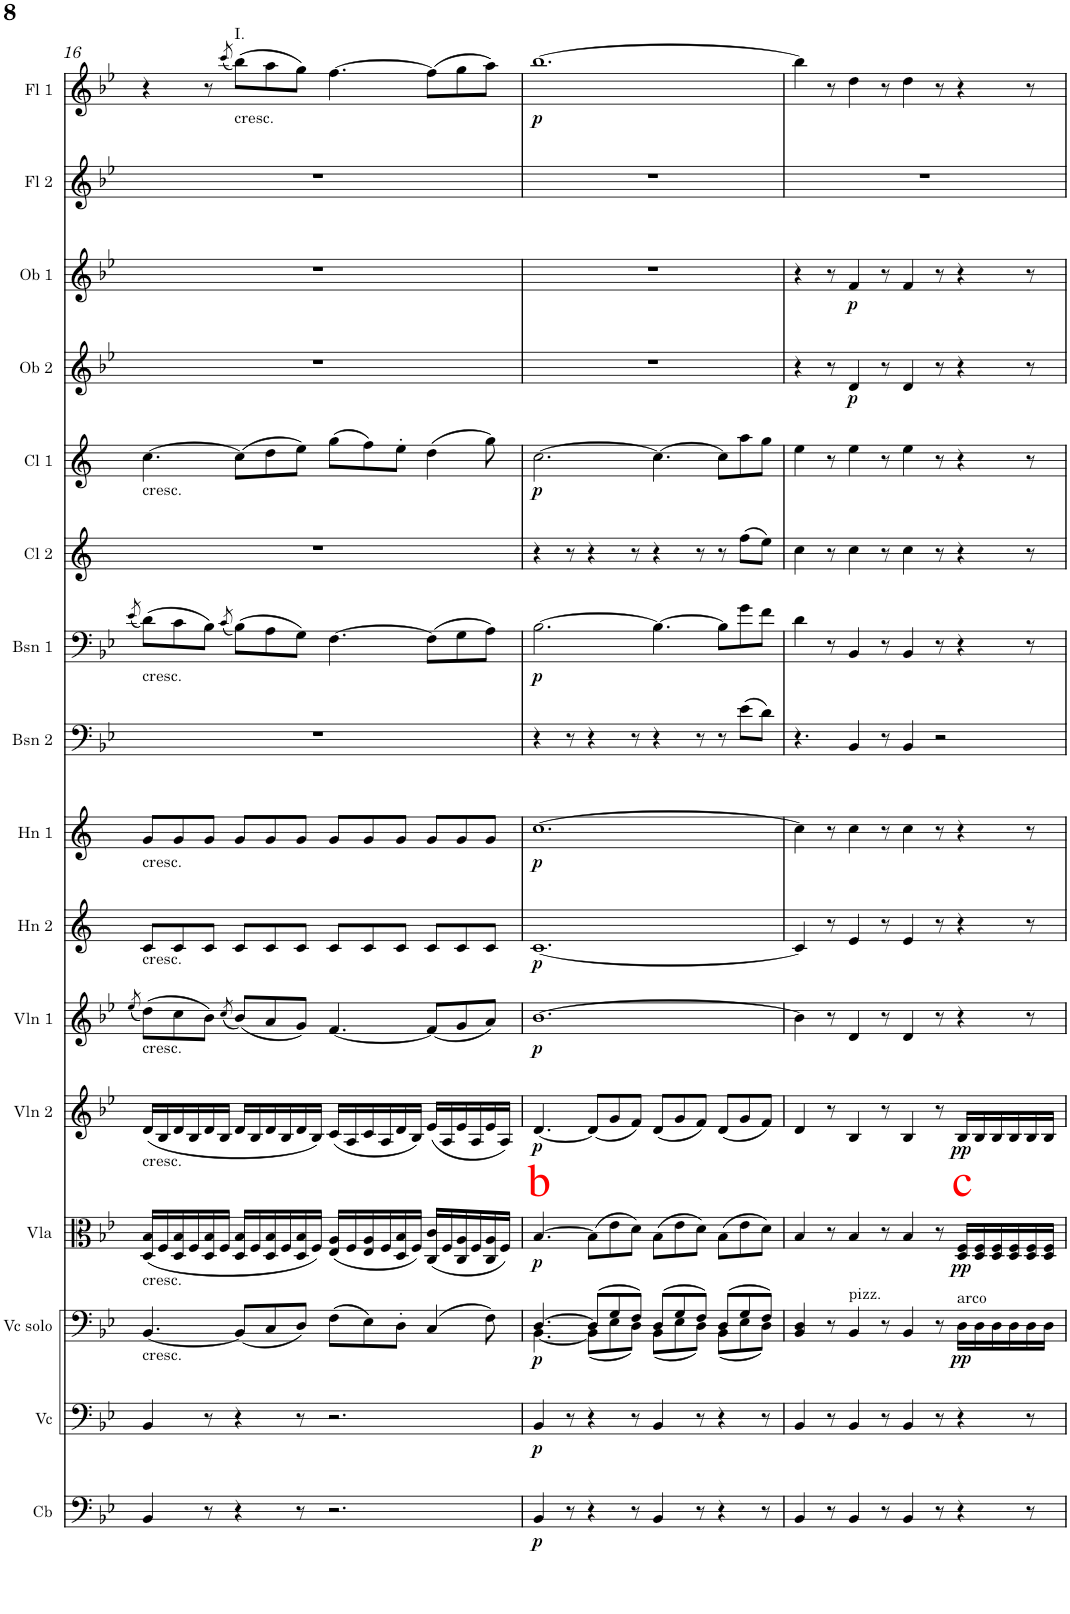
**kern	**dynam	**kern	**dynam	**kern	**dynam	**kern	**dynam	**kern	**text	**dynam	**kern	**dynam	**kern	**dynam	**kern	**dynam	**kern	**kern	**dynam	**kern	**kern	**dynam	**kern	**dynam	**kern	**dynam	**kern	**kern	**dynam
*part16	*part16	*part15	*part15	*part14	*part14	*part13	*part13	*part12	*part12	*part12	*part11	*part11	*part10	*part10	*part9	*part9	*part8	*part7	*part7	*part6	*part5	*part5	*part4	*part4	*part3	*part3	*part2	*part1	*part1
*staff16	*staff16	*staff15	*staff15	*staff14	*staff14	*staff13	*staff13	*staff12	*staff12	*staff12	*staff11	*staff11	*staff10	*staff10	*staff9	*staff9	*staff8	*staff7	*staff7	*staff6	*staff5	*staff5	*staff4	*staff4	*staff3	*staff3	*staff2	*staff1	*staff1
*I"Contrabass	*	*I"Violoncello	*	*I"Violoncello solo	*	*I"Viola	*	*I"Violin 2	*	*	*I"Violin 1	*	*I"Bb basso Horn 2	*	*I"Bb basso Horn 1	*	*I"Bassoon 2	*I"Bassoon 1	*	*I"Bb Clarinet 2	*I"Bb Clarinet 1	*	*I"Oboe 2	*	*I"Oboe 1	*	*I"Flute 2	*I"Flute 1	*
*I'Cb	*	*I'Vc	*	*I'Vc solo	*	*I'Vla	*	*I'Vln 2	*	*	*I'Vln 1	*	*I'Hn 2	*	*I'Hn 1	*	*I'Bsn 2	*I'Bsn 1	*	*I'Cl 2	*I'Cl 1	*	*I'Ob 2	*	*I'Ob 1	*	*I'Fl 2	*I'Fl 1	*
!!LO:PB:g=z
*clefF4	*	*clefF4	*	*clefF4	*	*clefC3	*	*clefG2	*	*	*clefG2	*	*clefG2	*	*clefG2	*	*clefF4	*clefF4	*	*clefG2	*clefG2	*	*clefG2	*	*clefG2	*	*clefG2	*clefG2	*
*Trd7c12	*	*	*	*	*	*	*	*	*	*	*	*	*Trd8c14	*	*Trd8c14	*	*	*	*	*Trd1c2	*Trd1c2	*	*	*	*	*	*	*	*
*k[b-e-]	*	*k[b-e-]	*	*k[b-e-]	*	*k[b-e-]	*	*k[b-e-]	*	*	*k[b-e-]	*	*k[]	*	*k[]	*	*k[b-e-]	*k[b-e-]	*	*k[]	*k[]	*	*k[b-e-]	*	*k[b-e-]	*	*k[b-e-]	*k[b-e-]	*
*M12/8	*	*M12/8	*	*M12/8	*	*M12/8	*	*M12/8	*	*	*M12/8	*	*M12/8	*	*M12/8	*	*M12/8	*M12/8	*	*M12/8	*M12/8	*	*M12/8	*	*M12/8	*	*M12/8	*M12/8	*
=16	=16	=16	=16	=16	=16	=16	=16	=16	=16	=16	=16	=16	=16	=16	=16	=16	=16	=16	=16	=16	=16	=16	=16	=16	=16	=16	=16	=16	=16
.	.	.	.	.	.	.	.	.	.	.	(8qee-/	.	.	.	.	.	.	(8qe-/	.	.	.	.	.	.	.	.	.	.	.
!	!	!	!	!	!	!	!	!	!	!	!	!	!	!	!	!	!	!	!	!	!LO:TX:b:t=cresc.	!	!	!	!	!	!	!	!
!	!	!	!	!	!	!	!	!	!	!	!	!	!	!	!	!	!	!LO:TX:b:t=cresc.	!	!	!	!	!	!	!	!	!	!	!
!	!	!	!	!	!	!	!	!	!	!	!	!	!	!	!LO:TX:b:t=cresc.	!	!	!	!	!	!	!	!	!	!	!	!	!	!
!	!	!	!	!	!	!	!	!	!	!	!	!	!LO:TX:b:t=cresc.	!	!	!	!	!	!	!	!	!	!	!	!	!	!	!	!
!	!	!	!	!	!	!	!	!	!	!	!LO:TX:b:t=cresc.	!	!	!	!	!	!	!	!	!	!	!	!	!	!	!	!	!	!
!	!	!	!	!	!	!	!	!LO:TX:b:t=cresc.	!	!	!	!	!	!	!	!	!	!	!	!	!	!	!	!	!	!	!	!	!
!	!	!	!	!	!	!LO:TX:b:t=cresc.	!	!	!	!	!	!	!	!	!	!	!	!	!	!	!	!	!	!	!	!	!	!	!
!	!	!	!	!LO:TX:b:t=cresc.	!	!	!	!	!	!	!	!	!	!	!	!	!	!	!	!	!	!	!	!	!	!	!	!	!
4BB-/	.	4BB-/	.	[4.BB-/	.	(16D/ 16B-/LL	.	(16d/LL	.	.	(8dd\L)	.	8c/L	.	8g/L	.	1.r	(8d\L)	.	1.r	[4.cc\	.	1.r	.	1.r	.	1.r	4r	.
.	.	.	.	.	.	16F/	.	16B-/	.	.	.	.	.	.	.	.	.	.	.	.	.	.	.	.	.	.	.	.	.
.	.	.	.	.	.	16D/ 16B-/	.	16d/	.	.	8cc\	.	8c/	.	8g/	.	.	8c\	.	.	.	.	.	.	.	.	.	.	.
.	.	.	.	.	.	16F/	.	16B-/	.	.	.	.	.	.	.	.	.	.	.	.	.	.	.	.	.	.	.	.	.
8r	.	8r	.	.	.	16D/ 16B-/	.	16d/	.	.	8b-\J)	.	8c/J	.	8g/J	.	.	8B-\J)	.	.	.	.	.	.	.	.	.	8r	.
.	.	.	.	.	.	16F/JJ	.	16B-/JJ	.	.	.	.	.	.	.	.	.	.	.	.	.	.	.	.	.	.	.	.	.
.	.	.	.	.	.	.	.	.	.	.	(8qcc/	.	.	.	.	.	.	(8qc/	.	.	.	.	.	.	.	.	.	(8qccc/	.
!	!	!	!	!	!	!	!	!	!	!	!	!	!	!	!	!	!	!	!	!	!	!	!	!	!	!	!	!LO:TX:b:t=cresc.	!
!	!	!	!	!	!	!	!	!	!	!	!	!	!	!	!	!	!	!	!	!	!	!	!	!	!	!	!	!LO:TX:a:t=I.	!
4r	.	4r	.	(8BB-/L]	.	16D/ 16B-/LL	.	16d/LL	.	.	(8b-/L)	.	8c/L	.	8g/L	.	.	(8B-\L)	.	.	(8cc\L]	.	.	.	.	.	.	(8bb-\L)	.
.	.	.	.	.	.	16F/	.	16B-/	.	.	.	.	.	.	.	.	.	.	.	.	.	.	.	.	.	.	.	.	.
.	.	.	.	8C/	.	16D/ 16B-/	.	16d/	.	.	8a/	.	8c/	.	8g/	.	.	8A\	.	.	8dd\	.	.	.	.	.	.	8aa\	.
.	.	.	.	.	.	16F/	.	16B-/	.	.	.	.	.	.	.	.	.	.	.	.	.	.	.	.	.	.	.	.	.
8r	.	8r	.	8D/J)	.	16D/ 16B-/	.	16d/	.	.	8g/J)	.	8c/J	.	8g/J	.	.	8G\J)	.	.	8ee\J)	.	.	.	.	.	.	8gg\J)	.
.	.	.	.	.	.	16F/JJ)	.	16B-/JJ)	.	.	.	.	.	.	.	.	.	.	.	.	.	.	.	.	.	.	.	.	.
2.r	.	2.r	.	(8F\L	.	(16E-/ 16A/LL	.	(16c/LL	.	.	[4.f/	.	8c/L	.	8g/L	.	.	[4.F\	.	.	(8gg\L	.	.	.	.	.	.	[4.ff\	.
.	.	.	.	.	.	16F/	.	16A/	.	.	.	.	.	.	.	.	.	.	.	.	.	.	.	.	.	.	.	.	.
.	.	.	.	8E-\)	.	16E-/ 16A/	.	16c/	.	.	.	.	8c/	.	8g/	.	.	.	.	.	8ff\)	.	.	.	.	.	.	.	.
.	.	.	.	.	.	16F/	.	16A/	.	.	.	.	.	.	.	.	.	.	.	.	.	.	.	.	.	.	.	.	.
.	.	.	.	8D'\J	.	16D/ 16B-/	.	16d/	.	.	.	.	8c/J	.	8g/J	.	.	.	.	.	8ee'\J	.	.	.	.	.	.	.	.
.	.	.	.	.	.	16F/JJ)	.	16B-/JJ)	.	.	.	.	.	.	.	.	.	.	.	.	.	.	.	.	.	.	.	.	.
.	.	.	.	(4C/	.	(16C/ 16c/LL	.	(16e-/LL	.	.	(8f/L]	.	8c/L	.	8g/L	.	.	(8F\L]	.	.	(4dd\	.	.	.	.	.	.	(8ff\L]	.
.	.	.	.	.	.	16F/	.	16A/	.	.	.	.	.	.	.	.	.	.	.	.	.	.	.	.	.	.	.	.	.
.	.	.	.	.	.	16C/ 16A/	.	16e-/	.	.	8g/	.	8c/	.	8g/	.	.	8G\	.	.	.	.	.	.	.	.	.	8gg\	.
.	.	.	.	.	.	16F/	.	16A/	.	.	.	.	.	.	.	.	.	.	.	.	.	.	.	.	.	.	.	.	.
.	.	.	.	8F\)	.	16C/ 16A/	.	16e-/	.	.	8a/J)	.	8c/J	.	8g/J	.	.	8A\J)	.	.	8gg\)	.	.	.	.	.	.	8aa\J)	.
.	.	.	.	.	.	16F/JJ)	.	16A/JJ)	.	.	.	.	.	.	.	.	.	.	.	.	.	.	.	.	.	.	.	.	.
=17	=17	=17	=17	=17	=17	=17	=17	=17	=17	=17	=17	=17	=17	=17	=17	=17	=17	=17	=17	=17	=17	=17	=17	=17	=17	=17	=17	=17	=17
*	*	*	*	*^	*	*	*	*	*	*	*	*	*	*	*	*	*	*	*	*	*	*	*	*	*	*	*	*	*
!	!LO:DY:b	!	!LO:DY:b	!	!	!LO:DY:b	!	!LO:DY:b	!	!LO:LY:b:color=#FF0000	!LO:DY:b	!	!LO:DY:b	!	!LO:DY:b	!	!LO:DY:b	!	!	!LO:DY:b	!	!	!LO:DY:b	!	!	!	!	!	!	!LO:DY:b
4BB-/	p	4BB-/	p	[4.D/	[4.BB-\	p	[4.B-/	p	[4.d/	b	p	[1.b-	p	[1.c	p	[1.cc	p	4r	[2.B-\	p	4r	[2.cc\	p	1.r	.	1.r	.	1.r	[1.bb-	p
8r	.	8r	.	.	.	.	.	.	.	.	.	.	.	.	.	.	.	8r	.	.	8r	.	.	.	.	.	.	.	.	.
4r	.	4r	.	(8D/L]	(8BB-\L]	.	(8B-\L]	.	(8d/L]	.	.	.	.	.	.	.	.	4r	.	.	4r	.	.	.	.	.	.	.	.	.
.	.	.	.	8G/	8E-\	.	8e-\	.	8g/	.	.	.	.	.	.	.	.	.	.	.	.	.	.	.	.	.	.	.	.	.
8r	.	8r	.	8F/J)	8D\J)	.	8d\J)	.	8f/J)	.	.	.	.	.	.	.	.	8r	.	.	8r	.	.	.	.	.	.	.	.	.
4BB-/	.	4BB-/	.	(8D/L	(8BB-\L	.	(8B-\L	.	(8d/L	.	.	.	.	.	.	.	.	4r	4.B-\_	.	4r	4.cc\_	.	.	.	.	.	.	.	.
.	.	.	.	8G/	8E-\	.	8e-\	.	8g/	.	.	.	.	.	.	.	.	.	.	.	.	.	.	.	.	.	.	.	.	.
8r	.	8r	.	8F/J)	8D\J)	.	8d\J)	.	8f/J)	.	.	.	.	.	.	.	.	8r	.	.	8r	.	.	.	.	.	.	.	.	.
4r	.	4r	.	(8D/L	(8BB-\L	.	(8B-\L	.	(8d/L	.	.	.	.	.	.	.	.	8r	8B-\L]	.	8r	8cc\L]	.	.	.	.	.	.	.	.
.	.	.	.	8G/	8E-\	.	8e-\	.	8g/	.	.	.	.	.	.	.	.	(8e-\L	8g\	.	(8ff\L	8aa\	.	.	.	.	.	.	.	.
8r	.	8r	.	8F/J)	8D\J)	.	8d\J)	.	8f/J)	.	.	.	.	.	.	.	.	8d\J)	8f\J	.	8ee\J)	8gg\J	.	.	.	.	.	.	.	.
*	*	*	*	*v	*v	*	*	*	*	*	*	*	*	*	*	*	*	*	*	*	*	*	*	*	*	*	*	*	*	*
=18	=18	=18	=18	=18	=18	=18	=18	=18	=18	=18	=18	=18	=18	=18	=18	=18	=18	=18	=18	=18	=18	=18	=18	=18	=18	=18	=18	=18	=18
4BB-/	.	4BB-/	.	4BB-/ 4D/	.	4B-/	.	4d/	.	.	4b-\]	.	4c/]	.	4cc\]	.	4.r	4d\	.	4cc\	4ee\	.	4r	.	4r	.	1.r	4bb-\]	.
8r	.	8r	.	8r	.	8r	.	8r	.	.	8r	.	8r	.	8r	.	.	8r	.	8r	8r	.	8r	.	8r	.	.	8r	.
!	!	!	!	!LO:TX:a:t=pizz.	!	!	!	!	!	!	!	!	!	!	!	!	!	!	!	!	!	!	!	!	!	!	!	!	!
!	!	!	!	!	!	!	!	!	!	!	!	!	!	!	!	!	!	!	!	!	!	!	!	!LO:DY:b	!	!LO:DY:b	!	!	!
4BB-/	.	4BB-/	.	4BB-/	.	4B-/	.	4B-/	.	.	4d/	.	4e/	.	4cc\	.	4BB-/	4BB-/	.	4cc\	4ee\	.	4d/	p	4f/	p	.	4dd\	.
8r	.	8r	.	8r	.	8r	.	8r	.	.	8r	.	8r	.	8r	.	8r	8r	.	8r	8r	.	8r	.	8r	.	.	8r	.
4BB-/	.	4BB-/	.	4BB-/	.	4B-/	.	4B-/	.	.	4d/	.	4e/	.	4cc\	.	4BB-/	4BB-/	.	4cc\	4ee\	.	4d/	.	4f/	.	.	4dd\	.
8r	.	8r	.	8r	.	8r	.	8r	.	.	8r	.	8r	.	8r	.	2r	8r	.	8r	8r	.	8r	.	8r	.	.	8r	.
!	!	!	!	!LO:TX:a:t=arco	!	!	!	!	!	!	!	!	!	!	!	!	!	!	!	!	!	!	!	!	!	!	!	!	!
!	!	!	!	!	!LO:DY:b	!	!LO:DY:b	!	!LO:LY:b:color=#FF0000	!LO:DY:b	!	!	!	!	!	!	!	!	!	!	!	!	!	!	!	!	!	!	!
4r	.	4r	.	16D\LL	pp	16D/ 16F/LL	pp	16B-/LL	c	pp	4r	.	4r	.	4r	.	.	4r	.	4r	4r	.	4r	.	4r	.	.	4r	.
.	.	.	.	16D\	.	16D/ 16F/	.	16B-/	.	.	.	.	.	.	.	.	.	.	.	.	.	.	.	.	.	.	.	.	.
.	.	.	.	16D\	.	16D/ 16F/	.	16B-/	.	.	.	.	.	.	.	.	.	.	.	.	.	.	.	.	.	.	.	.	.
.	.	.	.	16D\	.	16D/ 16F/	.	16B-/	.	.	.	.	.	.	.	.	.	.	.	.	.	.	.	.	.	.	.	.	.
8r	.	8r	.	16D\	.	16D/ 16F/	.	16B-/	.	.	8r	.	8r	.	8r	.	.	8r	.	8r	8r	.	8r	.	8r	.	.	8r	.
.	.	.	.	16D\JJ	.	16D/ 16F/JJ	.	16B-/JJ	.	.	.	.	.	.	.	.	.	.	.	.	.	.	.	.	.	.	.	.	.
=	=	=	=	=	=	=	=	=	=	=	=	=	=	=	=	=	=	=	=	=	=	=	=	=	=	=	=	=	=
*-	*-	*-	*-	*-	*-	*-	*-	*-	*-	*-	*-	*-	*-	*-	*-	*-	*-	*-	*-	*-	*-	*-	*-	*-	*-	*-	*-	*-	*-
